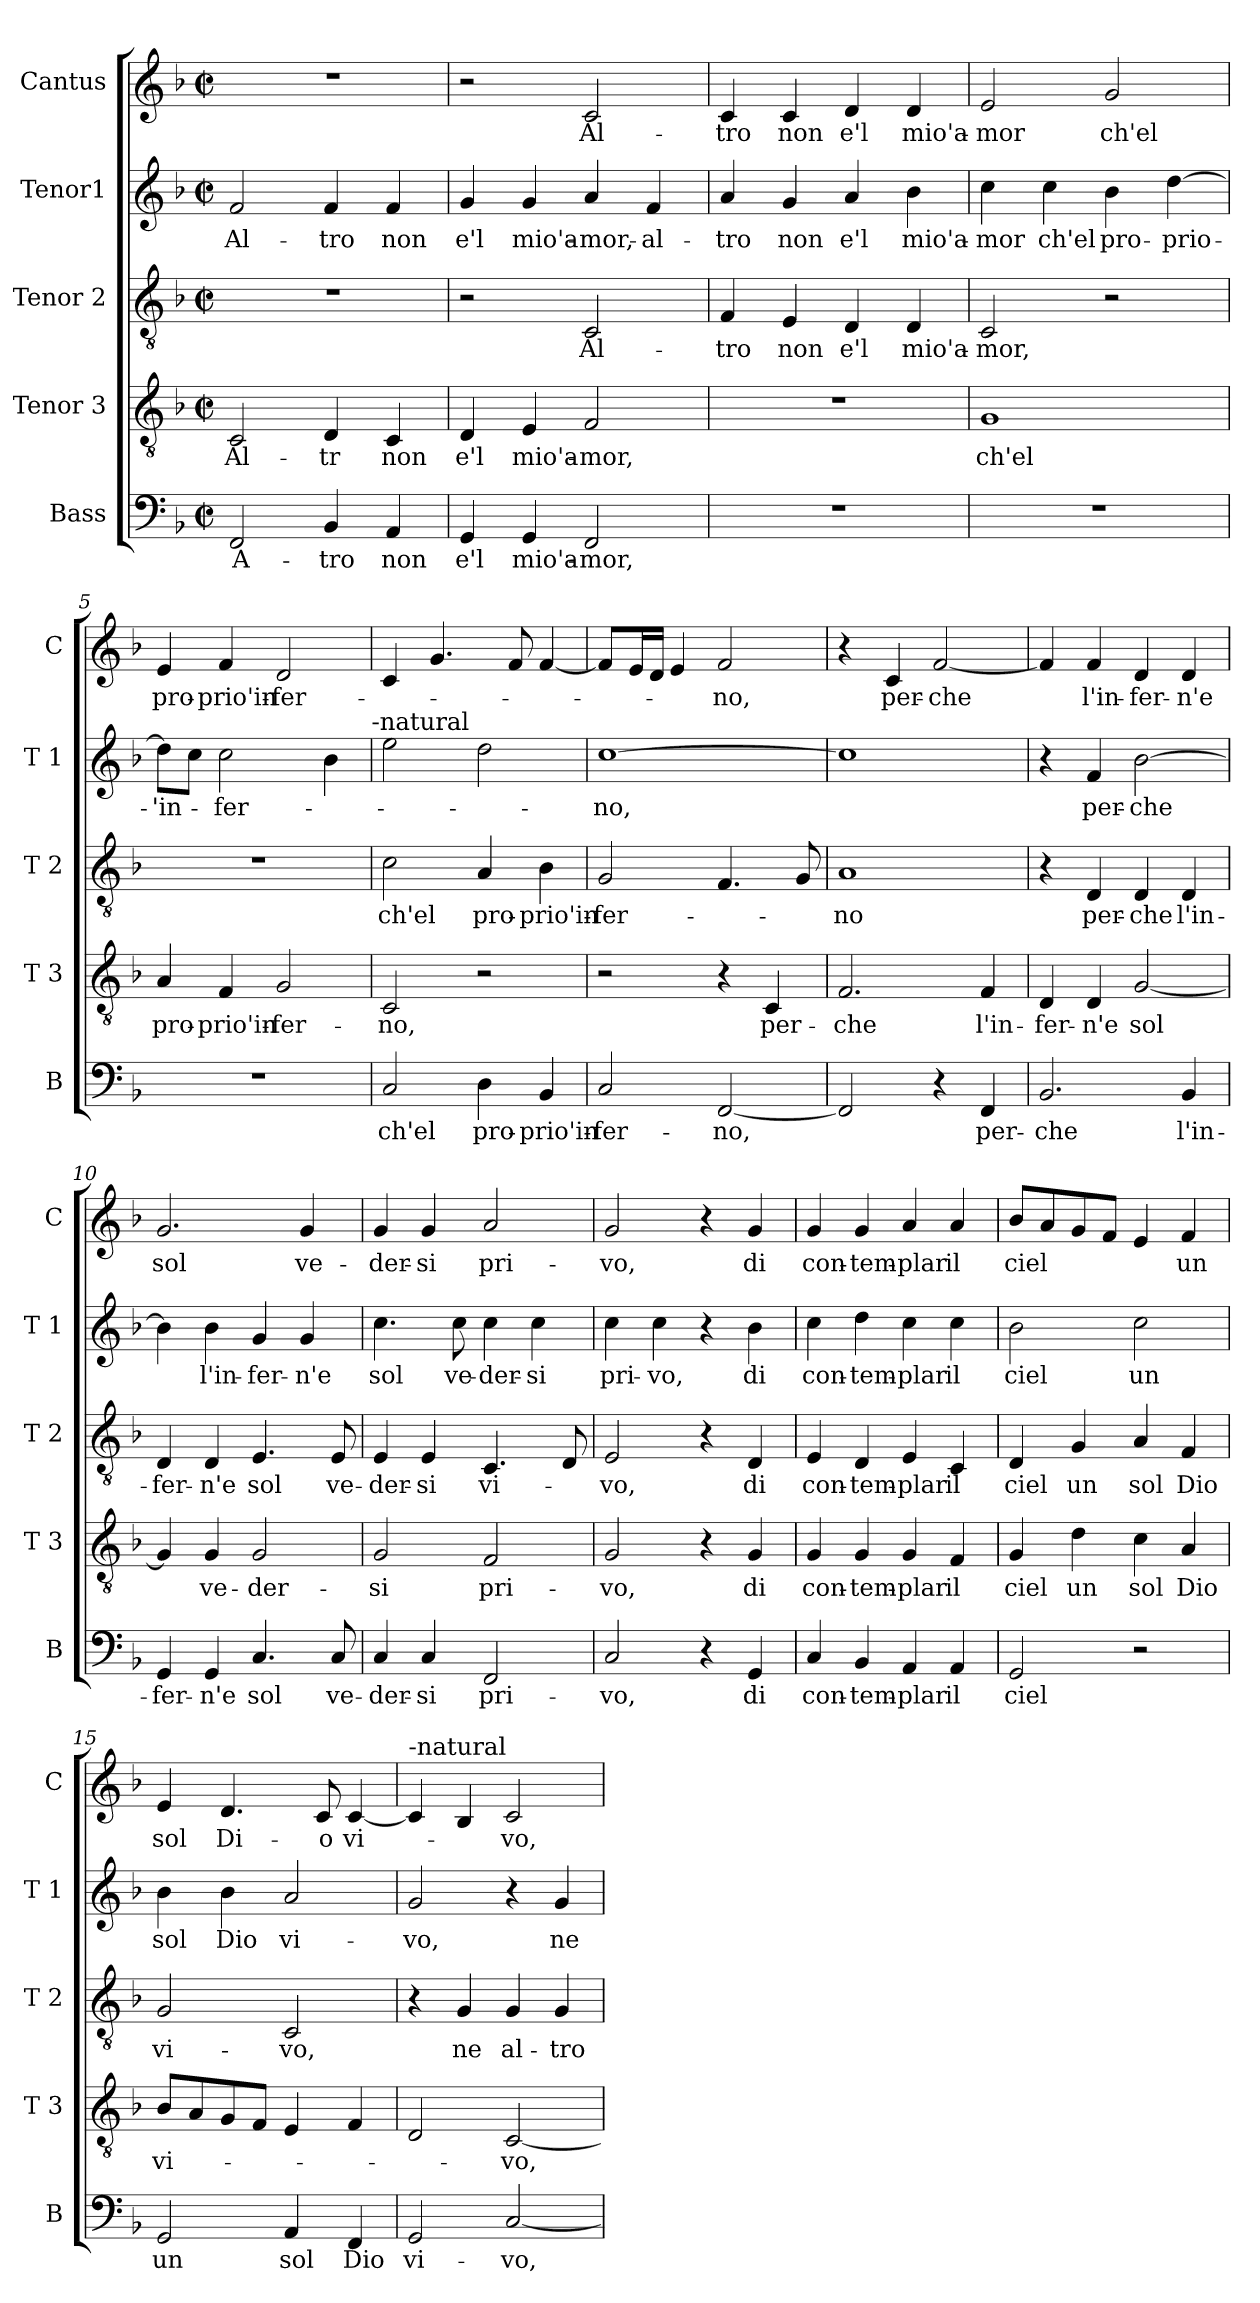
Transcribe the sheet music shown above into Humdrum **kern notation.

**kern	**text	**kern	**text	**kern	**text	**kern	**text	**kern	**text
*part5	*part5	*part4	*part4	*part3	*part3	*part2	*part2	*part1	*part1
*staff5	*staff5	*staff4	*staff4	*staff3	*staff3	*staff2	*staff2	*staff1	*staff1
*I"Bass	*	*I"Tenor 3	*	*I"Tenor 2	*	*I"Tenor1	*	*I"Cantus	*
*I'B	*	*I'T 3	*	*I'T 2	*	*I'T 1	*	*I'C	*
*clefF4	*	*clefGv2	*	*clefGv2	*	*clefG2	*	*clefG2	*
*k[b-]	*	*k[b-]	*	*k[b-]	*	*k[b-]	*	*k[b-]	*
*F:	*	*F:	*	*F:	*	*F:	*	*F:	*
*M2/2	*	*M2/2	*	*M2/2	*	*M2/2	*	*M2/2	*
*met(c|)	*	*met(c|)	*	*met(c|)	*	*met(c|)	*	*met(c|)	*
=1	=1	=1	=1	=1	=1	=1	=1	=1	=1
2FF/	A-	2C/	Al-	1r	.	2f/	Al-	1r	.
4BB-/	-tro	4D/	-tr	.	.	4f/	-tro	.	.
4AA/	non	4C/	non	.	.	4f/	non	.	.
=2	=2	=2	=2	=2	=2	=2	=2	=2	=2
4GG/	e'l	4D/	e'l	2r	.	4g/	e'l	2r	.
4GG/	mio'a-	4E/	mio'a-	.	.	4g/	mio'a-	.	.
2FF/	-mor,	2F/	-mor,	2C/	Al-	4a/	-mor,-	2c/	Al-
.	.	.	.	.	.	4f/	-al-	.	.
=3	=3	=3	=3	=3	=3	=3	=3	=3	=3
1r	.	1r	.	4F/	-tro	4a/	-tro	4c/	-tro
.	.	.	.	4E/	non	4g/	non	4c/	non
.	.	.	.	4D/	e'l	4a/	e'l	4d/	e'l
.	.	.	.	4D/	mio'a-	4b-\	mio'a-	4d/	mio'a-
=4	=4	=4	=4	=4	=4	=4	=4	=4	=4
1r	.	1G	ch'el	2C/	-mor,	4cc\	-mor	2e/	-mor
.	.	.	.	.	.	4cc\	ch'el	.	.
.	.	.	.	2r	.	4b-\	pro-	2g/	ch'el
.	.	.	.	.	.	[4dd\	-prio-	.	.
=5	=5	=5	=5	=5	=5	=5	=5	=5	=5
1r	.	4A/	pro-	1r	.	8dd\L]	-'in-	4e/	pro-
.	.	.	.	.	.	8cc\J	.	.	.
.	.	4F/	-prio'in-	.	.	2cc\	-fer-	4f/	-prio'in-
.	.	2G/	-fer-	.	.	.	.	2d/	-fer-
.	.	.	.	.	.	4b-\	.	.	.
!	!	!	!	!	!	!LO:TX:a:t=-natural	!	!	!
!!LO:LB:g=z
=6	=6	=6	=6	=6	=6	=6	=6	=6	=6
2C/	ch'el	2C/	-no,	2c\	ch'el	2ee\	.	4c/	.
.	.	.	.	.	.	.	.	4.g/	.
4D\	pro-	2r	.	4A/	pro-	2dd\	.	.	.
.	.	.	.	.	.	.	.	8f/	.
4BB-/	-prio'in-	.	.	4B-\	-prio'in-	.	.	[4f/	.
=7	=7	=7	=7	=7	=7	=7	=7	=7	=7
2C/	-fer-	2r	.	2G/	-fer-	[1cc	-no,	8f/L]	.
.	.	.	.	.	.	.	.	16e/L	.
.	.	.	.	.	.	.	.	16d/JJ	.
.	.	.	.	.	.	.	.	4e/	.
[2FF/	-no,	4r	.	4.F/	.	.	.	2f/	-no,
.	.	4C/	per-	.	.	.	.	.	.
.	.	.	.	8G/	.	.	.	.	.
=8	=8	=8	=8	=8	=8	=8	=8	=8	=8
2FF/]	.	2.F/	-che	1A	-no	1cc]	.	4r	.
.	.	.	.	.	.	.	.	4c/	per-
4r	.	.	.	.	.	.	.	[2f/	-che
4FF/	per-	4F/	l'in-	.	.	.	.	.	.
=9	=9	=9	=9	=9	=9	=9	=9	=9	=9
2.BB-/	-che	4D/	-fer-	4r	.	4r	.	4f/]	.
.	.	4D/	-n'e	4D/	per-	4f/	per-	4f/	l'in-
.	.	[2G/	sol	4D/	-che	[2b-\	-che	4d/	-fer-
4BB-/	l'in-	.	.	4D/	l'in-	.	.	4d/	-n'e
=10	=10	=10	=10	=10	=10	=10	=10	=10	=10
4GG/	-fer-	4G/]	.	4D/	-fer-	4b-\]	.	2.g/	sol
4GG/	-n'e	4G/	ve-	4D/	-n'e	4b-\	l'in-	.	.
4.C/	sol	2G/	-der-	4.E/	sol	4g/	-fer-	.	.
.	.	.	.	.	.	4g/	-n'e	4g/	ve-
8C/	ve-	.	.	8E/	ve-	.	.	.	.
!!LO:PB:g=z
=11	=11	=11	=11	=11	=11	=11	=11	=11	=11
4C/	-der-	2G/	-si	4E/	-der-	4.cc\	sol	4g/	-der-
4C/	-si	.	.	4E/	-si	.	.	4g/	-si
.	.	.	.	.	.	8cc\	ve-	.	.
2FF/	pri-	2F/	pri-	4.C/	vi-	4cc\	-der-	2a/	pri-
.	.	.	.	.	.	4cc\	-si	.	.
.	.	.	.	8D/	.	.	.	.	.
=12	=12	=12	=12	=12	=12	=12	=12	=12	=12
2C/	-vo,	2G/	-vo,	2E/	-vo,	4cc\	pri-	2g/	-vo,
.	.	.	.	.	.	4cc\	-vo,	.	.
4r	.	4r	.	4r	.	4r	.	4r	.
4GG/	di	4G/	di	4D/	di	4b-\	di	4g/	di
=13	=13	=13	=13	=13	=13	=13	=13	=13	=13
4C/	con-	4G/	con-	4E/	con-	4cc\	con-	4g/	con-
4BB-/	-tem-	4G/	-tem-	4D/	-tem-	4dd\	-tem-	4g/	-tem-
4AA/	-plar	4G/	-plar	4E/	-plar	4cc\	-plar	4a/	-plar
4AA/	il	4F/	il	4C/	il	4cc\	il	4a/	il
=14	=14	=14	=14	=14	=14	=14	=14	=14	=14
2GG/	ciel	4G/	ciel	4D/	ciel	2b-\	ciel	8b-/L	ciel
.	.	.	.	.	.	.	.	8a/	.
.	.	4d\	un	4G/	un	.	.	8g/	.
.	.	.	.	.	.	.	.	8f/J	.
2r	.	4c\	sol	4A/	sol	2cc\	un	4e/	.
.	.	4A/	Dio	4F/	Dio	.	.	4f/	un
=15	=15	=15	=15	=15	=15	=15	=15	=15	=15
2GG/	un	8B-/L	vi-	2G/	vi-	4b-\	sol	4e/	sol
.	.	8A/	.	.	.	.	.	.	.
.	.	8G/	.	.	.	4b-\	Dio	4.d/	Di-
.	.	8F/J	.	.	.	.	.	.	.
4AA/	sol	4E/	.	2C/	-vo,	2a/	vi-	.	.
.	.	.	.	.	.	.	.	8c/	-o
4FF/	Dio	4F/	.	.	.	.	.	[4c/	vi-
!!LO:LB:g=z
=16	=16	=16	=16	=16	=16	=16	=16	=16	=16
!	!	!	!	!	!	!	!	!LO:TX:a:t=-natural	!
2GG/	vi-	2D/	.	4r	.	2g/	-vo,	4c/]	.
.	.	.	.	4G/	ne	.	.	4B-/	.
[2C/	-vo,	[2C/	-vo,	4G/	al-	4r	.	2c/	-vo,
.	.	.	.	4G/	-tro	4g/	ne	.	.
=	=	=	=	=	=	=	=	=	=
*-	*-	*-	*-	*-	*-	*-	*-	*-	*-
